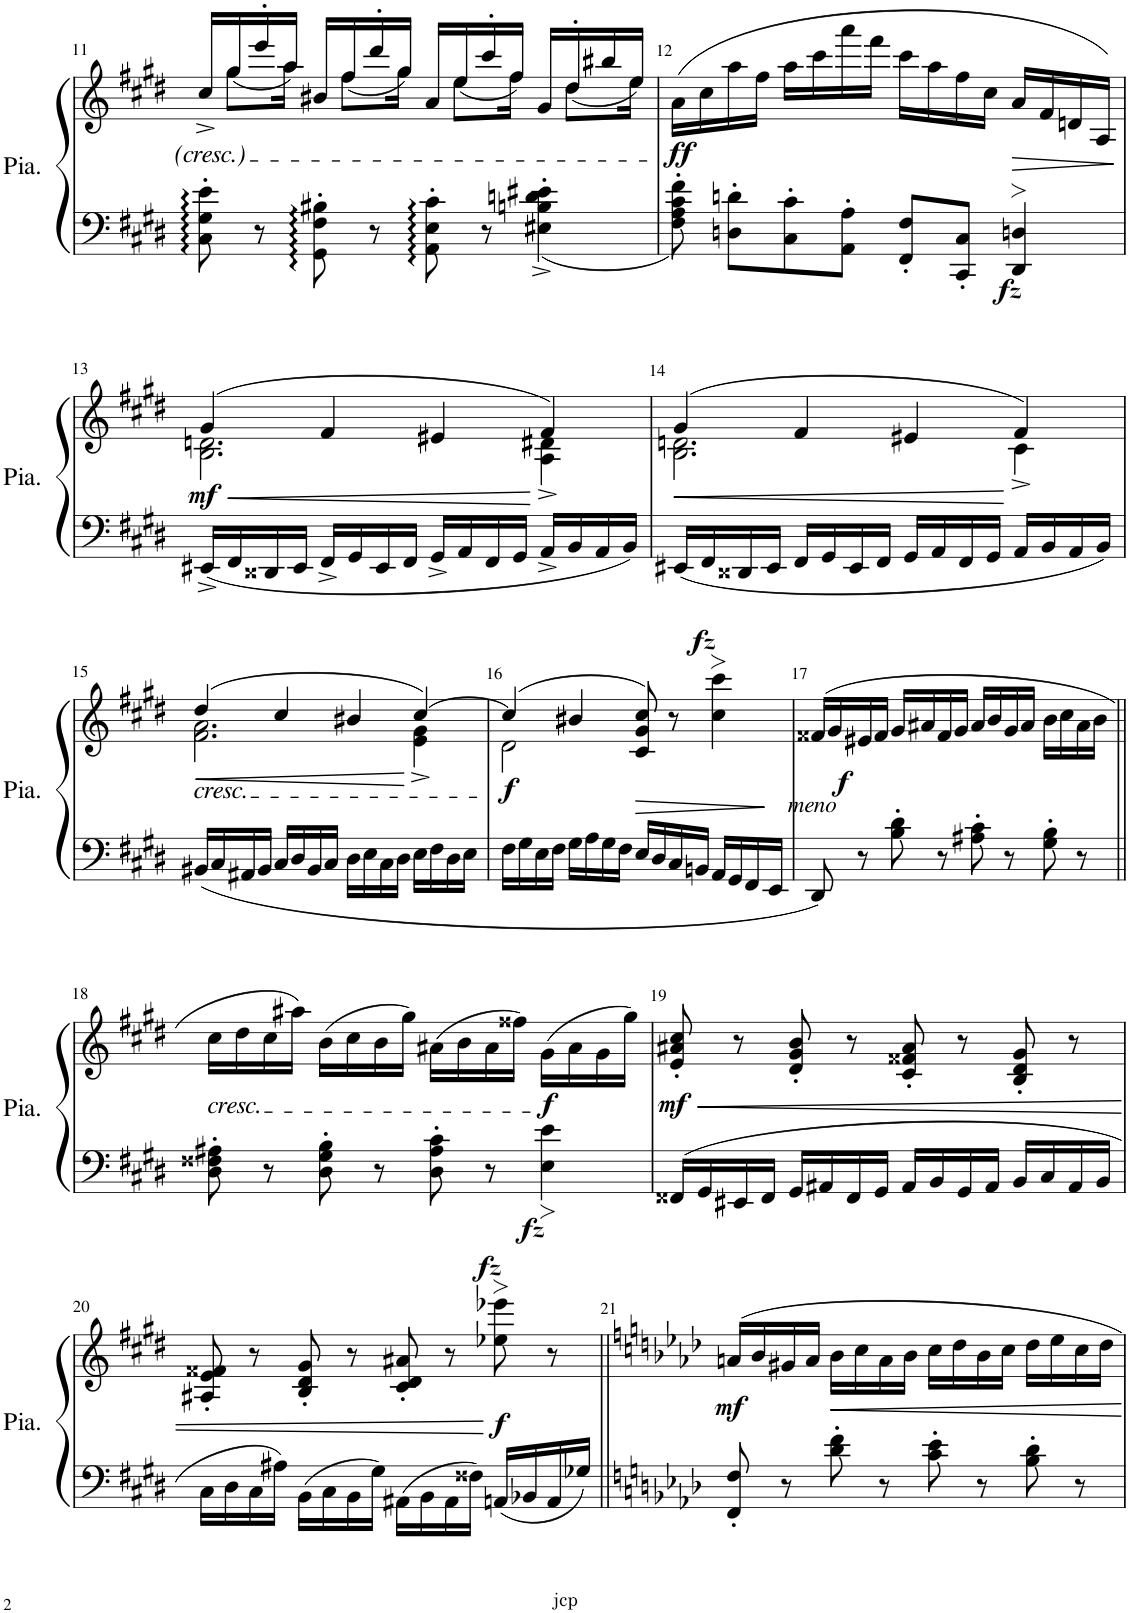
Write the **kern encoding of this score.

**kern	**kern	**dynam
*part1	*part1	*part1
*staff2	*staff1	*staff1/2
*I"Piano	*	*
*I'Pia.	*	*
!!LO:PB:g=z
*clefF4	*clefG2	*
*k[f#c#g#d#]	*k[f#c#g#d#]	*
*M4/4	*M4/4	*
*met(c)	*met(c)	*
=11	=11	=11
*	*^	*
8C#\' 8G#\' 8e\'	16cc#^/LL	16ryy	.
.	(<16gg#/	8gg#\L	.
8r	16eee'/	.	.
.	16aa/JJ)	16aa\Jk	.
8GG#\' 8F#\' 8B#X\'	16b#X/LL	16ryy	.
.	(<16ff#/	8ff#\L	.
8r	16ddd#'/	.	.
.	16gg#/JJ)	16gg#\Jk	.
8AA\' 8E\' 8c#\'	16a/LL	16ryy	.
.	(<16ee/	8ee\L	.
8r	16ccc#'/	.	.
.	16ff#/JJ)	16ff#\Jk	.
4E#X\'^< 4Bn\'^< 4dn\'^< 4e#X\'^<	16g#/LL	16ryy	.
.	(<16dd#'/	8dd#\L	.
.	16bb#X/	.	.
.	16ee/JJ)	16ee\Jk	.
=12	=12	=12	=12
!	!	!	!LO:DY:b
*	*v	*v	*
8F#\' 8A\' 8c#\' 8f#\'	(16a\LL	ff
.	16cc#\	.
8Dn\' 8dn\'L	16aa\	.
.	16ff#\JJ	.
8C#\' 8c#\'	16aa\LL	.
.	16ccc#\	.
8AA\' 8A\'J	16aaa\	.
.	16fff#\JJ	.
8FF#/' 8F#/'L	16ccc#\LL	.
.	16aa\	.
8CC#/' 8C#/'J	16ff#\	.
.	16cc#\JJ	.
!	!	!LO:HP:b
!	!	!LO:DY:n=1:b=2
4DD#/> 4Dn/>	16a/LL	> fz
.	16f#/	.
.	16dn/	.
.	16A/JJ)	.
.	.	]
!!LO:LB:g=z
=13	=13	=13
!	!	!LO:HP:b
*	*^	*
!	!	!	!LO:DY:n=1:b
16EE#X^/LL	(4g#/	2.B\ 2.dn\	< mf
16FF#/	.	.	.
16DD##X/	.	.	.
16EE#/JJ	.	.	.
16FF#^/LL	4f#/	.	.
16GG#/	.	.	.
16EE#/	.	.	.
16FF#/JJ	.	.	.
16GG#^/LL	4e#X/	.	.
16AA/	.	.	.
16FF#/	.	.	.
16GG#/JJ	.	.	.
16AA^/LL	4f#^</)	4A\ 4d#X\	[
16BB/	.	.	.
16AA/	.	.	.
16BB/JJ	.	.	.
=14	=14	=14	=14
!	!	!	!LO:HP:b
16EE#X/LL	(4g#/	2.B\ 2.dn\	<
16FF#/	.	.	.
16DD##X/	.	.	.
16EE#/JJ	.	.	.
16FF#/LL	4f#/	.	.
16GG#/	.	.	.
16EE#/	.	.	.
16FF#/JJ	.	.	.
16GG#/LL	4e#X/	.	.
16AA/	.	.	.
16FF#/	.	.	.
16GG#/JJ	.	.	.
16AA/LL	4f#^</)	4c#\	[
16BB/	.	.	.
16AA/	.	.	.
16BB/JJ	.	.	.
!!LO:LB:g=z	!!
=15	=15	=15	=15
!	!LO:TX:b:i:t=cresc.	!	!
!	!	!	!LO:HP:b
16BB#X/LL	(4dd#/	2.f#\ 2.a\	<
16C#/	.	.	.
16AA#X/	.	.	.
16BB#/JJ	.	.	.
16C#/LL	4cc#/	.	.
16D#/	.	.	.
16BB#/	.	.	.
16C#/JJ	.	.	.
16D#\LL	4b#X/	.	.
16E\	.	.	.
16C#\	.	.	.
16D#\JJ	.	.	.
16E\LL	[4cc#^</)	4e\ 4g#\	[
16F#\	.	.	.
16D#\	.	.	.
16E\JJ	.	.	.
=16	=16	=16	=16
!	!	!	!LO:DY:b
16F#\LL	(4cc#/]	2d#\	f
16G#\	.	.	.
16E\	.	.	.
16F#\JJ	.	.	.
16G#\LL	4b#X/	.	.
16A\	.	.	.
16G#\	.	.	.
16F#\JJ	.	.	.
!	!	!	!LO:HP:b
16E/LL	8c#/ 8g#/ 8cc#/)	2ryy	>
16D#/	.	.	.
16C#/	8r	.	.
16BBn/JJ	.	.	.
!	!	!	!LO:DY:a
16AA/LL	4cc#\> 4ccc#\>	.	fz
16GG#/	.	.	.
16FF#/	.	.	.
16EE/JJ	.	.	.
*	*v	*v	*
.	.	]
=17	=17	=17
!	!LO:TX:b:i:t=meno	!
8DD#/	(16f##X/LL	.
!	!	!LO:DY:b
.	16g#/	f
8r	16e#X/	.
.	16f##/JJ	.
8B\' 8d#\'	16g#/LL	.
.	16a#X/	.
8r	16f##/	.
.	16g#/JJ	.
8A#X\' 8c#\'	16a#/LL	.
.	16b/	.
8r	16g#/	.
.	16a#/JJ	.
8G#\' 8B\'	16b\LL	.
.	16cc#\	.
8r	16a#\	.
.	16b\JJ	.
!!LO:LB:g=z
=18||	=18||	=18||
!	!LO:TX:b:i:t=cresc.	!
8D#\' 8F##X\' 8A#X\'	16cc#\LL	.
.	16dd#\	.
8r	16cc#\	.
.	16aa#X\JJ)	.
8D#\' 8G#\' 8B\'	(16b\LL	.
.	16cc#\	.
8r	16b\	.
.	16gg#\JJ)	.
8D#\' 8A#\' 8c#\'	(16a#X\LL	.
.	16b\	.
8r	16a#\	.
.	16ff##X\JJ)	.
!	!	!LO:DY:b=2
!	!	!LO:DY:n=1:b
4E\< 4e\<	(16g#\LL	fz f
.	16a#\	.
.	16g#\	.
.	16gg#\JJ)	.
=19	=19	=19
!	!	!LO:HP:b
!	!	!LO:DY:n=1:b
16FF##X/LL	8e/' 8a#X/' 8cc#/'	< mf
16GG#/	.	.
16EE#X/	8r	.
16FF##/JJ	.	.
16GG#/LL	8d#/' 8g#/' 8b/'	.
16AA#X/	.	.
16FF##/	8r	.
16GG#/JJ	.	.
16AA#/LL	8c#/' 8f##X/' 8a#/'	.
16BB/	.	.
16GG#/	8r	.
16AA#/JJ	.	.
16BB/LL	8B/' 8d#/' 8g#/'	.
16C#/	.	.
16AA#/	8r	.
16BB/JJ	.	.
!!LO:LB:g=z
=20	=20	=20
16C#\LL	8A#X/' 8e/' 8f##X/'	.
16D#\	.	.
16C#\	8r	.
16A#X\JJ	.	.
16BB\LL	8B/' 8d#/' 8g#/'	.
16C#\	.	.
16BB\	8r	.
16G#\JJ	.	.
16AA#X\LL	8c#/' 8d#/' 8a#X/'	.
16BB\	.	.
16AA#\	8r	.
16F##X\JJ	.	.
!	!	!LO:DY:n=1:a
!	!	!LO:DY:n=2:b
16AAn/LL	8ee-X\> 8eee-X\>	[ fz f
16BB-X/	.	.
16AA/	8r	.
16G-X/JJ	.	.
=21||	=21||	=21||
*k[b-e-a-d-]	*k[b-e-a-d-]	*
!	!	!LO:DY:b
8FF/' 8F/'	16an/LL	mf
.	16b-/	.
8r	16g#X/	.
.	16a/JJ	.
8d-\' 8f\'	16b-\LL	.
.	16cc\	.
8r	16a\	.
.	16b-\JJ	.
8c\' 8e-\'	16cc\LL	.
.	16dd-\	.
8r	16b-\	.
.	16cc\JJ	.
8B-\' 8d-\'	16dd-\LL	.
.	16ee-\	.
8r	16cc\	.
.	16dd-\JJ	.
=	=	=
*-	*-	*-
